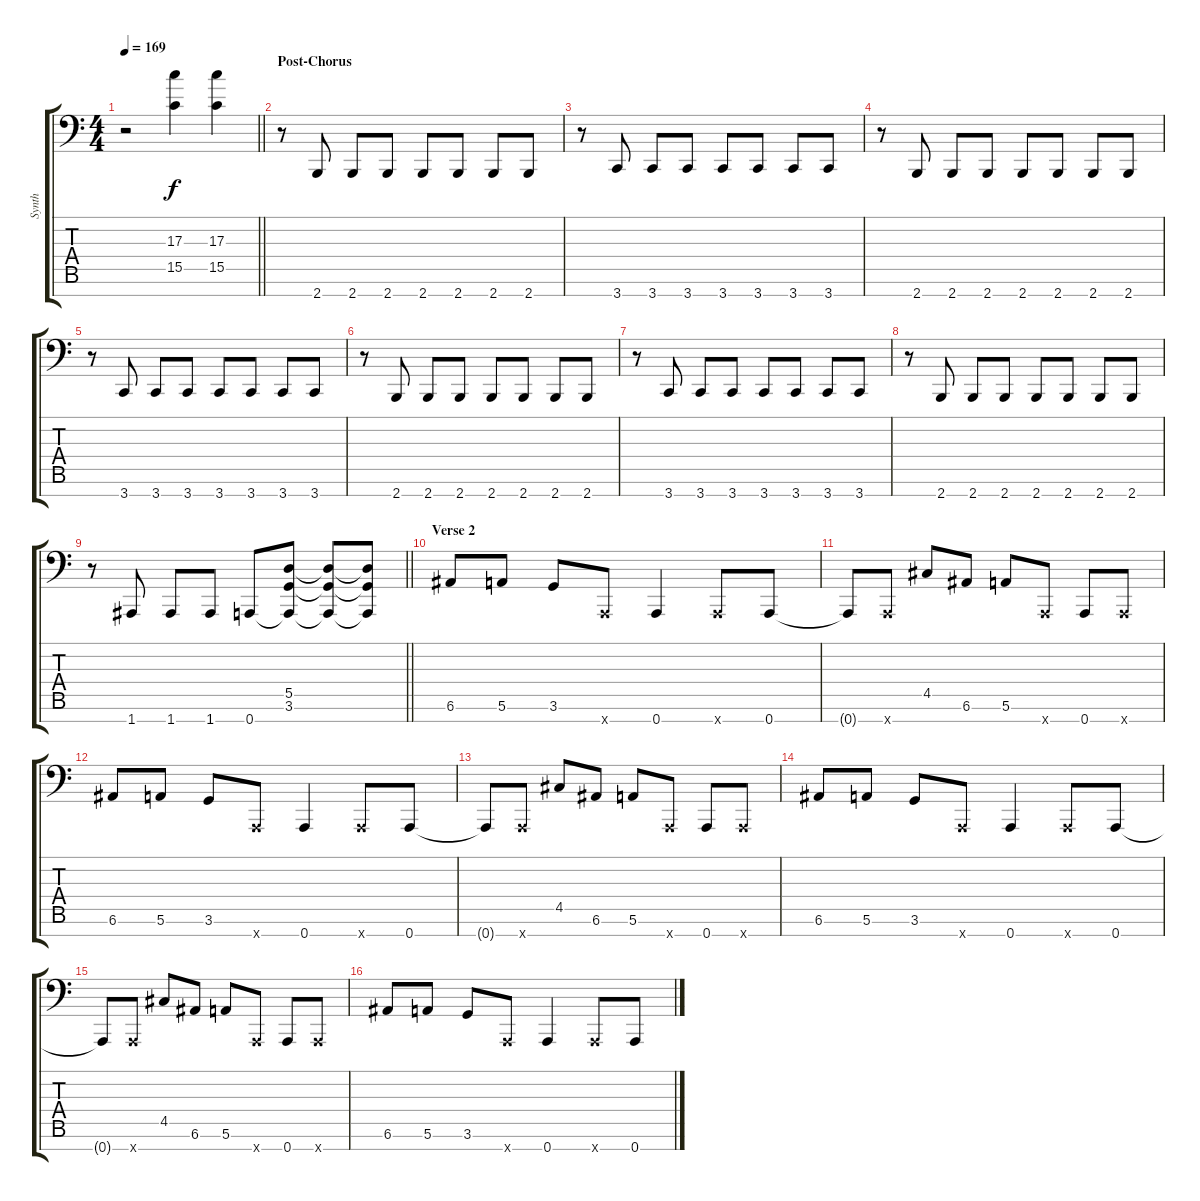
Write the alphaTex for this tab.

\track ("Synth" "Synth") {instrument electricbasspick}
\staff {score tabs}
\tuning (E3 B2 G2 D2 A1 E1 A0) {hide}
\ts (4 4)
\tempo 169
\clef f4
\barLineRight lightlight
\ks c
r.2{dy f} (17.3 15.5).4 (17.3 15.5).4 |
\section ("" "Post-Chorus")
r.8 2.7.8 2.7.8 2.7.8 2.7.8 2.7.8 2.7.8 2.7.8 |
r.8 3.7.8 3.7.8 3.7.8 3.7.8 3.7.8 3.7.8 3.7.8 |
r.8 2.7.8 2.7.8 2.7.8 2.7.8 2.7.8 2.7.8 2.7.8 |
r.8 3.7.8 3.7.8 3.7.8 3.7.8 3.7.8 3.7.8 3.7.8 |
r.8 2.7.8 2.7.8 2.7.8 2.7.8 2.7.8 2.7.8 2.7.8 |
r.8 3.7.8 3.7.8 3.7.8 3.7.8 3.7.8 3.7.8 3.7.8 |
r.8 2.7.8 2.7.8 2.7.8 2.7.8 2.7.8 2.7.8 2.7.8 |
\barLineRight lightlight
r.8 1.7.8 1.7.8 1.7.8 0.7.8 (5.5 3.6 0.7{t}).8 (5.5{t} 3.6{t} 0.7{t}).8 (5.5{t} 3.6{t} 0.7{t}).8 |
\section ("" "Verse 2")
6.6.8 5.6.8 3.6.8 0.7{x}.8 0.7.4 0.7{x}.8 0.7.8 |
0.7{t}.8 0.7{x}.8 4.5.8 6.6.8 5.6.8 0.7{x}.8 0.7.8 0.7{x}.8 |
6.6.8 5.6.8 3.6.8 0.7{x}.8 0.7.4 0.7{x}.8 0.7.8 |
0.7{t}.8 0.7{x}.8 4.5.8 6.6.8 5.6.8 0.7{x}.8 0.7.8 0.7{x}.8 |
6.6.8 5.6.8 3.6.8 0.7{x}.8 0.7.4 0.7{x}.8 0.7.8 |
0.7{t}.8 0.7{x}.8 4.5.8 6.6.8 5.6.8 0.7{x}.8 0.7.8 0.7{x}.8 |
6.6.8 5.6.8 3.6.8 0.7{x}.8 0.7.4 0.7{x}.8 0.7.8
